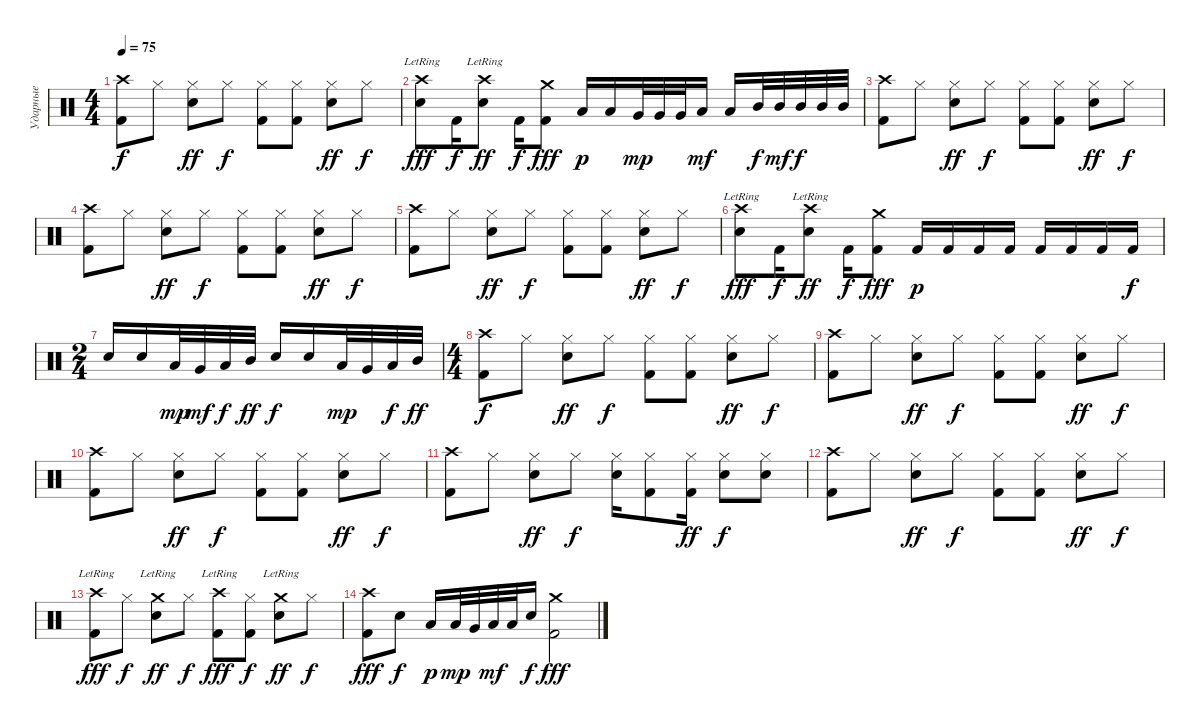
\track ("Ударные" "Ударные") {instrument percussion}
\staff {score}
\articulation defaults
\ts (4 4)
\tempo 75
\clef neutral
\ks c
("Crash high (hit)" "Kick (hit) 2").8{dy f} "Hi-Hat (closed)".8 ("Hi-Hat (closed)" "Snare (hit) 2").8{dy ff} "Hi-Hat (closed)".8{dy f} ("Hi-Hat (closed)" "Kick (hit) 2").8 ("Hi-Hat (closed)" "Kick (hit) 2").8 ("Hi-Hat (closed)" "Snare (hit) 2").8{dy ff} "Hi-Hat (closed)".8{dy f} |
("Snare (hit) 2" "Crash high (hit)"{lr}).8{dy fff} "Kick (hit) 2".16{dy f} ("Snare (hit) 2" "Crash high (hit)"{lr}).8{dy ff} "Kick (hit) 2".16{dy f} ("Kick (hit) 2" "Crash medium (hit)").8{dy fff} "Low Floor Tom (hit)".16{dy p} "Low Floor Tom (hit)".16 "Very Low Tom (hit)".32{dy mp} "Very Low Tom (hit)".32 "Very Low Tom (hit)".32 "Low Tom (hit)".16{dy mf} "Low Tom (hit)".16 "Mid Tom (hit)".32{dy f} "Mid Tom (hit)".32{dy mf} "Mid Tom (hit)".32{dy f} "Mid Tom (hit)".32 "Mid Tom (hit)".32 |
("Crash high (hit)" "Kick (hit) 2").8 "Hi-Hat (closed)".8 ("Hi-Hat (closed)" "Snare (hit) 2").8{dy ff} "Hi-Hat (closed)".8{dy f} ("Hi-Hat (closed)" "Kick (hit) 2").8 ("Hi-Hat (closed)" "Kick (hit) 2").8 ("Hi-Hat (closed)" "Snare (hit) 2").8{dy ff} "Hi-Hat (closed)".8{dy f} |
("Crash high (hit)" "Kick (hit) 2").8 "Hi-Hat (closed)".8 ("Hi-Hat (closed)" "Snare (hit) 2").8{dy ff} "Hi-Hat (closed)".8{dy f} ("Hi-Hat (closed)" "Kick (hit) 2").8 ("Hi-Hat (closed)" "Kick (hit) 2").8 ("Hi-Hat (closed)" "Snare (hit) 2").8{dy ff} "Hi-Hat (closed)".8{dy f} |
("Crash high (hit)" "Kick (hit) 2").8 "Hi-Hat (closed)".8 ("Hi-Hat (closed)" "Snare (hit) 2").8{dy ff} "Hi-Hat (closed)".8{dy f} ("Hi-Hat (closed)" "Kick (hit) 2").8 ("Hi-Hat (closed)" "Kick (hit) 2").8 ("Hi-Hat (closed)" "Snare (hit) 2").8{dy ff} "Hi-Hat (closed)".8{dy f} |
("Snare (hit) 2" "Crash high (hit)"{lr}).8{dy fff} "Kick (hit) 2".16{dy f} ("Snare (hit) 2" "Crash high (hit)"{lr}).8{dy ff} "Kick (hit) 2".16{dy f} ("Kick (hit) 2" "Crash medium (hit)").8{dy fff} "Kick (hit) 2".16{dy p} "Kick (hit) 2".16 "Kick (hit) 2".16 "Kick (hit) 2".16 "Kick (hit) 2".16 "Kick (hit) 2".16 "Kick (hit) 2".16 "Kick (hit) 2".16{dy f} |
\ts (2 4)
"Snare (hit) 2".16 "Snare (hit) 2".16 "Low Floor Tom (hit)".32{dy mp} "Very Low Tom (hit)".32{dy mf} "Low Tom (hit)".32{dy f} "Mid Tom (hit)".32{dy ff} "Snare (hit) 2".16{dy f} "Snare (hit) 2".16 "Low Floor Tom (hit)".32{dy mp} "Very Low Tom (hit)".32 "Low Tom (hit)".32{dy f} "Mid Tom (hit)".32{dy ff} |
\ts (4 4)
("Crash high (hit)" "Kick (hit) 2").8{dy f} "Hi-Hat (closed)".8 ("Hi-Hat (closed)" "Snare (hit) 2").8{dy ff} "Hi-Hat (closed)".8{dy f} ("Hi-Hat (closed)" "Kick (hit) 2").8 ("Hi-Hat (closed)" "Kick (hit) 2").8 ("Hi-Hat (closed)" "Snare (hit) 2").8{dy ff} "Hi-Hat (closed)".8{dy f} |
("Crash high (hit)" "Kick (hit) 2").8 "Hi-Hat (closed)".8 ("Hi-Hat (closed)" "Snare (hit) 2").8{dy ff} "Hi-Hat (closed)".8{dy f} ("Hi-Hat (closed)" "Kick (hit) 2").8 ("Hi-Hat (closed)" "Kick (hit) 2").8 ("Hi-Hat (closed)" "Snare (hit) 2").8{dy ff} "Hi-Hat (closed)".8{dy f} |
("Crash high (hit)" "Kick (hit) 2").8 "Hi-Hat (closed)".8 ("Hi-Hat (closed)" "Snare (hit) 2").8{dy ff} "Hi-Hat (closed)".8{dy f} ("Hi-Hat (closed)" "Kick (hit) 2").8 ("Hi-Hat (closed)" "Kick (hit) 2").8 ("Hi-Hat (closed)" "Snare (hit) 2").8{dy ff} "Hi-Hat (closed)".8{dy f} |
("Crash high (hit)" "Kick (hit) 2").8 "Hi-Hat (closed)".8 ("Hi-Hat (closed)" "Snare (hit) 2").8{dy ff} "Hi-Hat (closed)".8{dy f} ("Hi-Hat (closed)" "Snare (hit) 2").16 ("Hi-Hat (closed)" "Kick (hit) 2").8 ("Hi-Hat (closed)" "Kick (hit) 2").16{dy ff} ("Hi-Hat (closed)" "Snare (hit) 2").8{dy f} ("Hi-Hat (closed)" "Snare (hit) 2").8 |
("Crash high (hit)" "Kick (hit) 2").8 "Hi-Hat (closed)".8 ("Hi-Hat (closed)" "Snare (hit) 2").8{dy ff} "Hi-Hat (closed)".8{dy f} ("Hi-Hat (closed)" "Kick (hit) 2").8 ("Hi-Hat (closed)" "Kick (hit) 2").8 ("Hi-Hat (closed)" "Snare (hit) 2").8{dy ff} "Hi-Hat (closed)".8{dy f} |
("Crash high (hit)"{lr} "Kick (hit) 2").8{dy fff} "Hi-Hat (closed)".8{dy f} ("Crash medium (hit)"{lr} "Snare (hit) 2").8{dy ff} "Hi-Hat (closed)".8{dy f} ("Crash high (hit)"{lr} "Kick (hit) 2").8{dy fff} ("Hi-Hat (closed)" "Kick (hit) 2").8{dy f} ("Crash medium (hit)"{lr} "Snare (hit) 2").8{dy ff} "Hi-Hat (closed)".8{dy f} |
("Crash high (hit)" "Kick (hit) 2").8{dy fff} "Snare (hit) 2".8{dy f} "Low Floor Tom (hit)".16{dy p} "Low Floor Tom (hit)".32{dy mp} "Very Low Tom (hit)".32 "Low Tom (hit)".32{dy mf} "Low Tom (hit)".32 "Snare (hit) 2".16{dy f} ("Kick (hit) 2" "Crash medium (hit)").2{dy fff}
